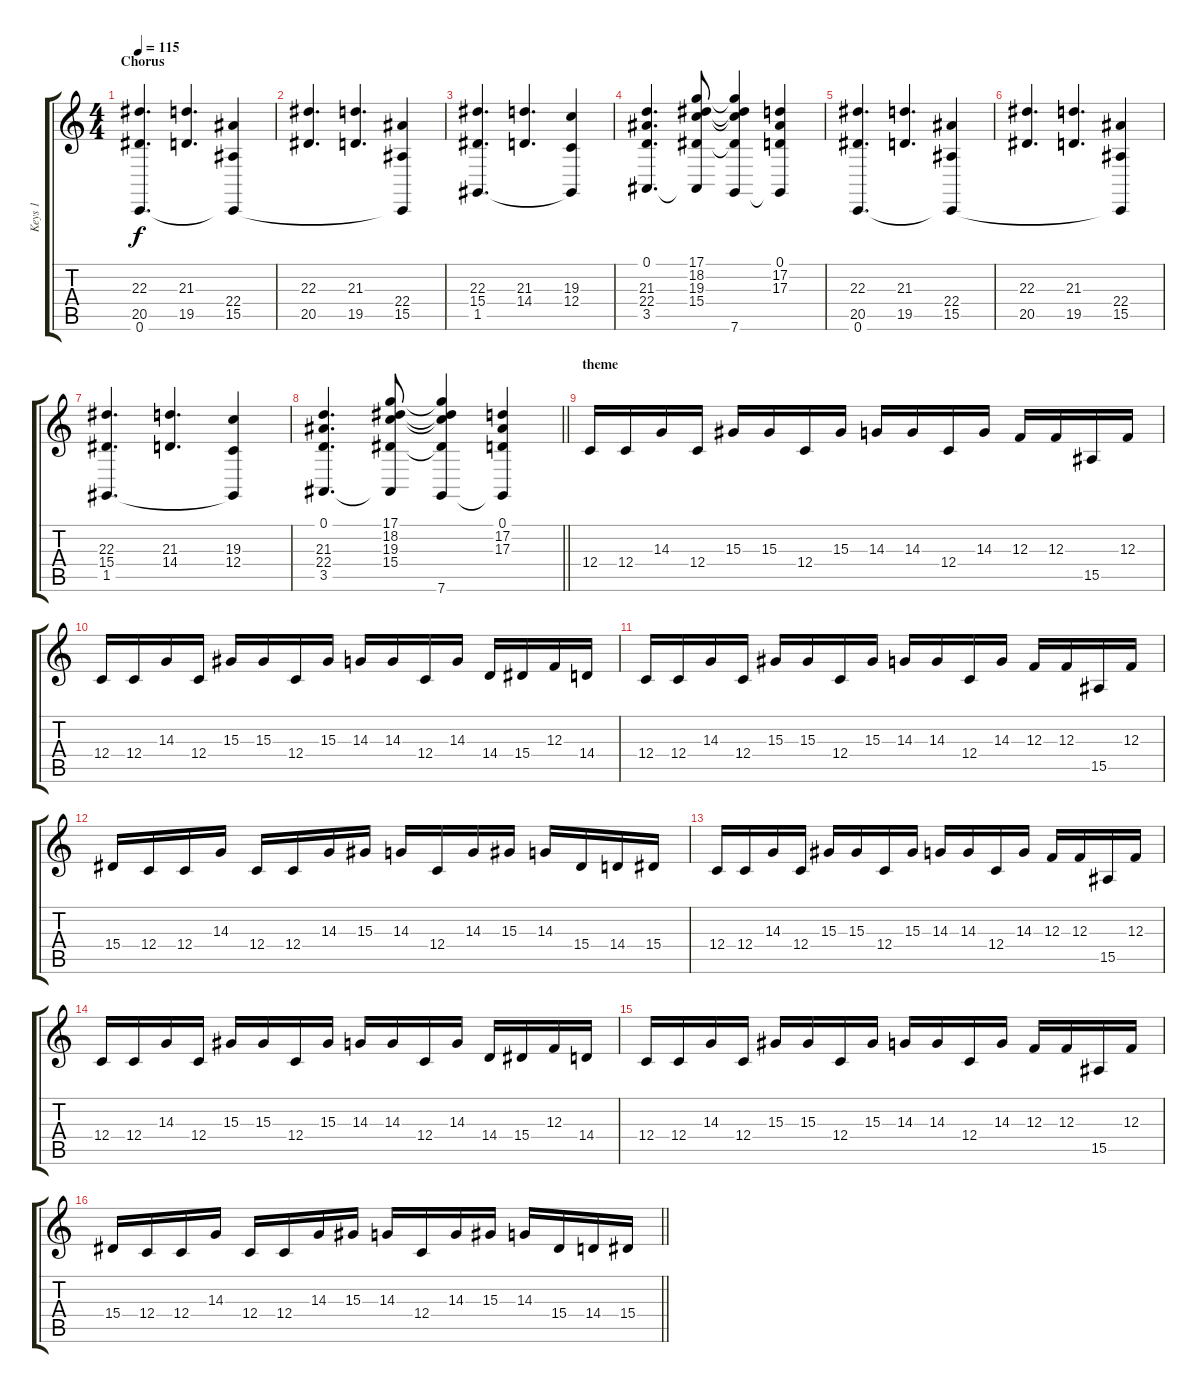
\track ("Keys 1" "Keys 1") {instrument stringensemble1}
\staff {score tabs}
\tuning (D4 A3 F3 C3 G2 C2) {hide}
\ts (4 4)
\section ("" "Chorus")
\tempo 115
\clef g2
\ks c
(22.3 20.5 0.6).4{d dy f} (21.3 19.5).4{d} (22.4 15.5 0.6{t}).4 |
(22.3 20.5).4{d} (21.3 19.5).4{d} (22.4 15.5 0.6{t}).4 |
(22.3 15.4 1.5).4{d} (21.3 14.4).4{d} (19.3 12.4 1.5{t}).4 |
(0.1 21.3 22.4 3.5).4{d} (17.1 18.2 19.3 15.4 3.5{t}).8 (17.1{t} 18.2{t} 19.3{t} 15.4{t} 7.6).4 (0.1 17.2 17.3 7.6{t}).4 |
(22.3 20.5 0.6).4{d} (21.3 19.5).4{d} (22.4 15.5 0.6{t}).4 |
(22.3 20.5).4{d} (21.3 19.5).4{d} (22.4 15.5 0.6{t}).4 |
(22.3 15.4 1.5).4{d} (21.3 14.4).4{d} (19.3 12.4 1.5{t}).4 |
\barLineRight lightlight
(0.1 21.3 22.4 3.5).4{d} (17.1 18.2 19.3 15.4 3.5{t}).8 (17.1{t} 18.2{t} 19.3{t} 15.4{t} 7.6).4 (0.1 17.2 17.3 7.6{t}).4 |
\section ("" "theme")
12.4.16 12.4.16 14.3.16 12.4.16 15.3.16 15.3.16 12.4.16 15.3.16 14.3.16 14.3.16 12.4.16 14.3.16 12.3.16 12.3.16 15.5.16 12.3.16 |
12.4.16 12.4.16 14.3.16 12.4.16 15.3.16 15.3.16 12.4.16 15.3.16 14.3.16 14.3.16 12.4.16 14.3.16 14.4.16 15.4.16 12.3.16 14.4.16 |
12.4.16 12.4.16 14.3.16 12.4.16 15.3.16 15.3.16 12.4.16 15.3.16 14.3.16 14.3.16 12.4.16 14.3.16 12.3.16 12.3.16 15.5.16 12.3.16 |
15.4.16 12.4.16 12.4.16 14.3.16 12.4.16 12.4.16 14.3.16 15.3.16 14.3.16 12.4.16 14.3.16 15.3.16 14.3.16 15.4.16 14.4.16 15.4.16 |
12.4.16 12.4.16 14.3.16 12.4.16 15.3.16 15.3.16 12.4.16 15.3.16 14.3.16 14.3.16 12.4.16 14.3.16 12.3.16 12.3.16 15.5.16 12.3.16 |
12.4.16 12.4.16 14.3.16 12.4.16 15.3.16 15.3.16 12.4.16 15.3.16 14.3.16 14.3.16 12.4.16 14.3.16 14.4.16 15.4.16 12.3.16 14.4.16 |
12.4.16 12.4.16 14.3.16 12.4.16 15.3.16 15.3.16 12.4.16 15.3.16 14.3.16 14.3.16 12.4.16 14.3.16 12.3.16 12.3.16 15.5.16 12.3.16 |
\barLineRight lightlight
15.4.16 12.4.16 12.4.16 14.3.16 12.4.16 12.4.16 14.3.16 15.3.16 14.3.16 12.4.16 14.3.16 15.3.16 14.3.16 15.4.16 14.4.16 15.4.16
